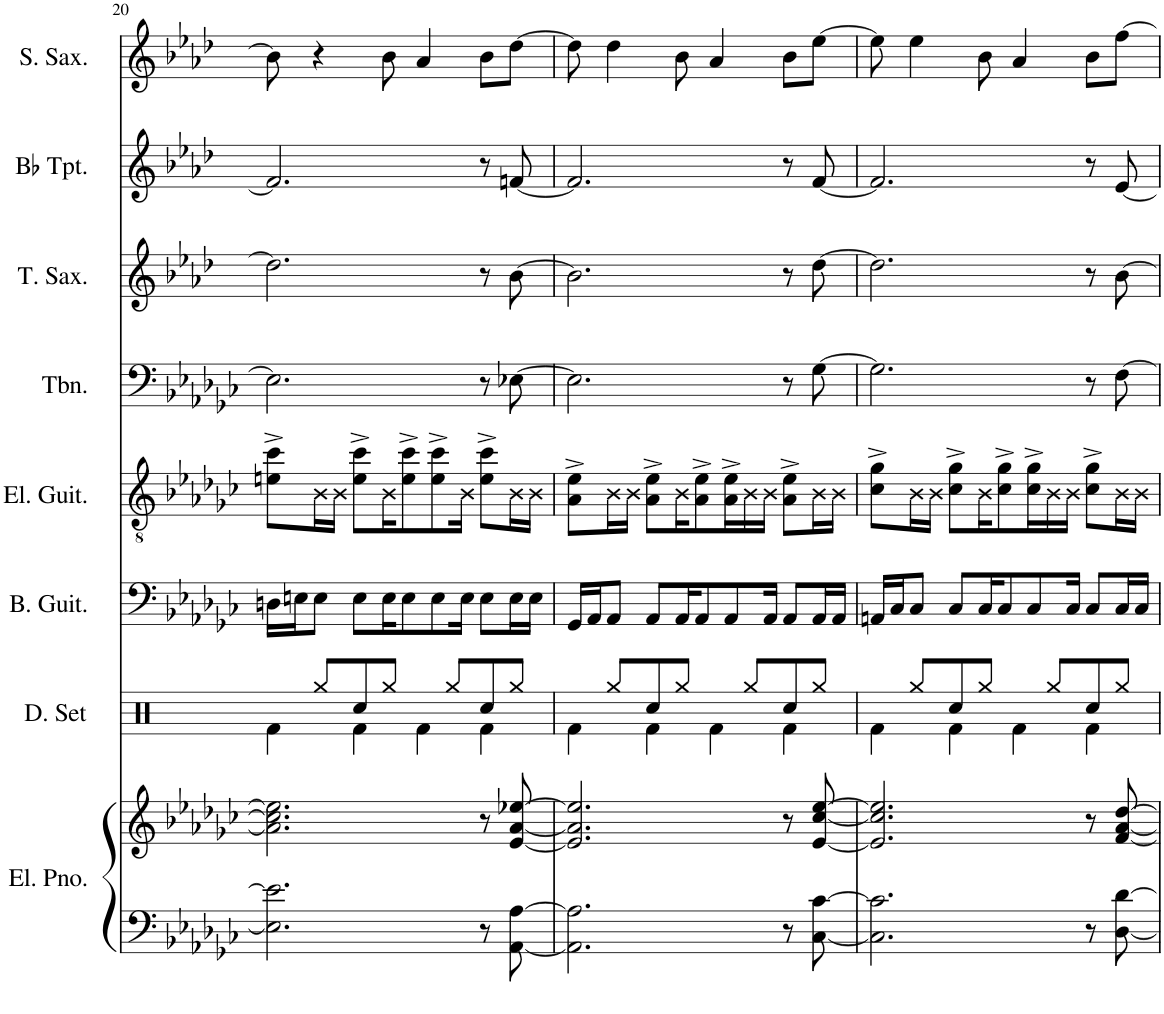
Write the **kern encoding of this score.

**kern	**kern	**kern	**kern	**kern	**kern	**kern	**kern	**kern
*part8	*part8	*part7	*part6	*part5	*part4	*part3	*part2	*part1
*staff9	*staff8	*staff7	*staff6	*staff5	*staff4	*staff3	*staff2	*staff1
*I"Electric Piano	*	*I"Drumset	*I"Bass Guitar	*I"Electric Guitar	*I"Trombone	*I"Tenor Saxophone	*I"Bb Trumpet	*I"Soprano Saxophone
*I'El. Pno.	*	*I'D. Set	*I'B. Guit.	*I'El. Guit.	*I'Tbn.	*I'T. Sax.	*I'Bb Tpt.	*I'S. Sax.
!!LO:PB:g=z
*clefF4	*clefG2	*clefX	*clefF4	*clefGv2	*clefF4	*clefG2	*clefG2	*clefG2
*	*	*	*Trd7c12	*	*	*Trd8c14	*Trd1c2	*Trd1c2
*k[b-e-a-d-g-c-]	*k[b-e-a-d-g-c-]	*k[]	*k[b-e-a-d-g-c-]	*k[b-e-a-d-g-c-]	*k[b-e-a-d-g-c-]	*k[b-e-a-d-]	*k[b-e-a-d-]	*k[b-e-a-d-]
*M4/4	*M4/4	*M4/4	*M4/4	*M4/4	*M4/4	*M4/4	*M4/4	*M4/4
=20	=20	=20	=20	=20	=20	=20	=20	=20
*	*	*^	*	*	*	*	*	*
2.E\] 2.e\]	2.a-\] 2.cc-\] 2.ee\]	8ryy	4Rf\	16Dn\LL	8en\^ 8cc-\^L	2.E\]	2.dd-\]	2.f#/]	8b-\]
.	.	.	.	16En\J	.	.	.	.	.
.	.	8Rgg/L	.	8E\J	16B-\L	.	.	.	4r
.	.	.	.	.	16B-\JJ	.	.	.	.
.	.	8Rcc/	4Rf\	8E\L	8e\^ 8cc-\^L	.	.	.	.
.	.	8Rgg/J	.	16E\K	16B-\K	.	.	.	8b-\
.	.	.	.	8E\	8e\^ 8cc-\^	.	.	.	.
.	.	8ryy	4Rf\	.	.	.	.	.	4a-/
.	.	.	.	8E\	8e\^ 8cc-\^	.	.	.	.
.	.	8Rgg/L	.	.	.	.	.	.	.
.	.	.	.	16E\Jk	16B-\Jk	.	.	.	.
8r	8r	8Rcc/	4Rf\	8E\L	8e\^ 8cc-\^L	8r	8r	8r	8b-\L
[8AA-\ [8A-\	[8e-/ [8a-/ [8ee-X/	8Rgg/J	.	16E\L	16B-\L	[8E-X\	[8b-\	[8fn/	[8dd-\J
.	.	.	.	16E\JJ	16B-\JJ	.	.	.	.
=21	=21	=21	=21	=21	=21	=21	=21	=21	=21
2.AA-\] 2.A-\]	2.e-/] 2.a-/] 2.ee-/]	8ryy	4Rf\	16GG-/LL	8A-\^ 8e-\^L	2.E-\]	2.b-\]	2.f/]	8dd-\]
.	.	.	.	16AA-/J	.	.	.	.	.
.	.	8Rgg/L	.	8AA-/J	16B-\L	.	.	.	4dd-\
.	.	.	.	.	16B-\JJ	.	.	.	.
.	.	8Rcc/	4Rf\	8AA-/L	8A-\^ 8e-\^L	.	.	.	.
.	.	8Rgg/J	.	16AA-/K	16B-\K	.	.	.	8b-\
.	.	.	.	8AA-/	8A-\^ 8e-\^	.	.	.	.
.	.	8ryy	4Rf\	.	.	.	.	.	4a-/
.	.	.	.	8AA-/	16A-\^ 16e-\^L	.	.	.	.
.	.	8Rgg/L	.	.	16B-\	.	.	.	.
.	.	.	.	16AA-/Jk	16B-\JJ	.	.	.	.
8r	8r	8Rcc/	4Rf\	8AA-/L	8A-\^ 8e-\^L	8r	8r	8r	8b-\L
[8C-\ [8c-\	[8e-/ [8cc-/ [8ee-/	8Rgg/J	.	16AA-/L	16B-\L	[8G-\	[8dd-\	[8f/	[8ee-\J
.	.	.	.	16AA-/JJ	16B-\JJ	.	.	.	.
=22	=22	=22	=22	=22	=22	=22	=22	=22	=22
2.C-\] 2.c-\]	2.e-/] 2.cc-/] 2.ee-/]	8ryy	4Rf\	16AAn/LL	8c-\^ 8g-\^L	2.G-\]	2.dd-\]	2.f/]	8ee-\]
.	.	.	.	16C-/J	.	.	.	.	.
.	.	8Rgg/L	.	8C-/J	16B-\L	.	.	.	4ee-\
.	.	.	.	.	16B-\JJ	.	.	.	.
.	.	8Rcc/	4Rf\	8C-/L	8c-\^ 8g-\^L	.	.	.	.
.	.	8Rgg/J	.	16C-/K	16B-\K	.	.	.	8b-\
.	.	.	.	8C-/	8c-\^ 8g-\^	.	.	.	.
.	.	8ryy	4Rf\	.	.	.	.	.	4a-/
.	.	.	.	8C-/	16c-\^ 16g-\^L	.	.	.	.
.	.	8Rgg/L	.	.	16B-\	.	.	.	.
.	.	.	.	16C-/Jk	16B-\JJ	.	.	.	.
8r	8r	8Rcc/	4Rf\	8C-/L	8c-\^ 8g-\^L	8r	8r	8r	8b-\L
[8D-\ [8d-\	[8f/ [8a-/ [8dd-/	8Rgg/J	.	16C-/L	16B-\L	[8F\	[8b-\	[8e-/	[8ff\J
.	.	.	.	16C-/JJ	16B-\JJ	.	.	.	.
*	*	*v	*v	*	*	*	*	*	*
=	=	=	=	=	=	=	=	=
*-	*-	*-	*-	*-	*-	*-	*-	*-
